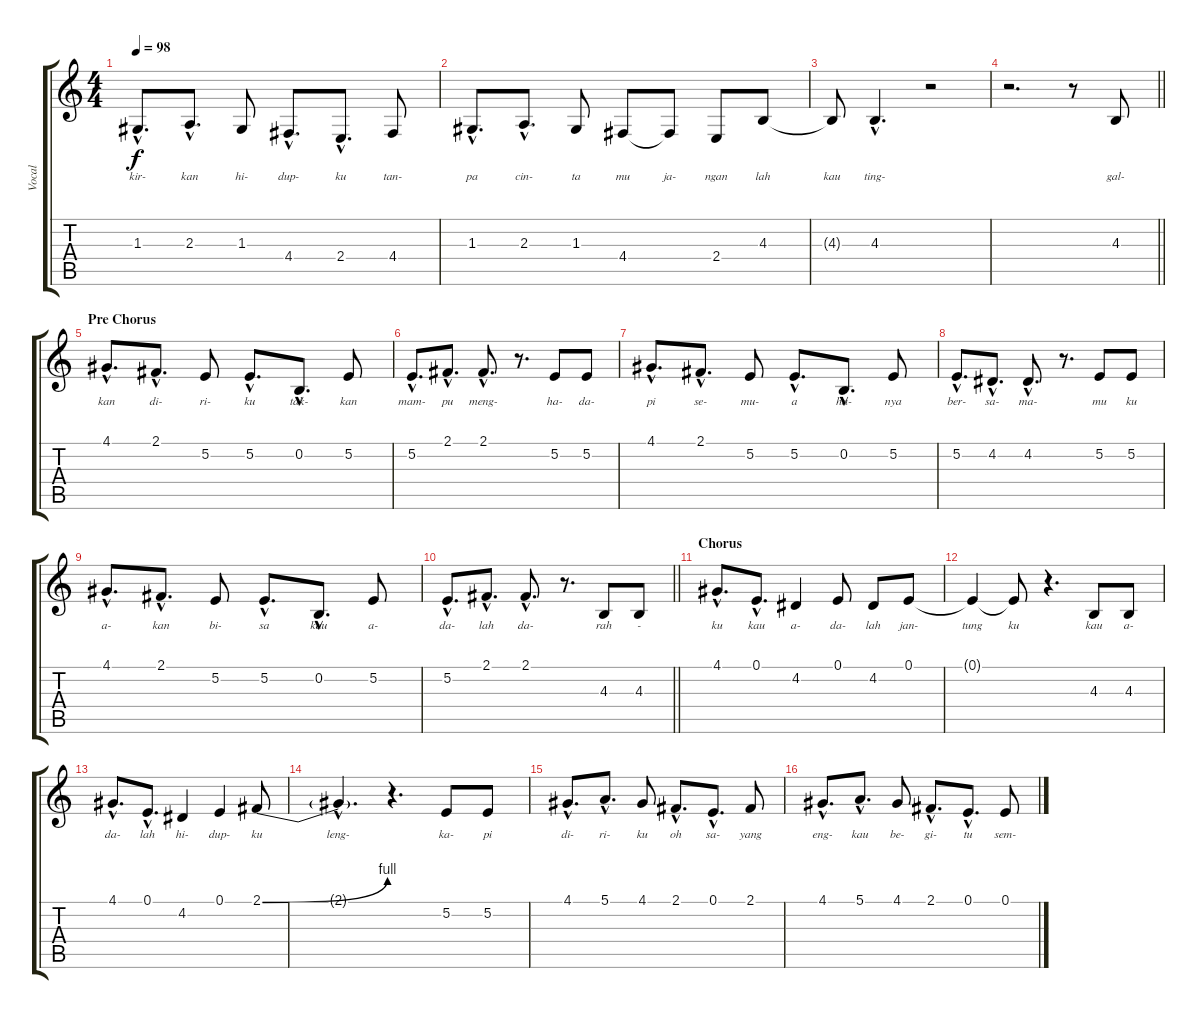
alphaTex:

\track ("Vocal" "Vocal") {instrument baritonesax}
\staff {score tabs}
\tuning (E4 B3 G3 D3 A2 E2) {hide}
\ts (4 4)
\tempo 98
\clef g2
\ks c
1.3{hac}.8{d lyrics (0 "kir-") lyrics (1 "") lyrics (2 "") lyrics (3 "") lyrics (4 "") dy f} 2.3{hac}.8{d lyrics (0 "kan") lyrics (1 "") lyrics (2 "") lyrics (3 "") lyrics (4 "")} 1.3.8{lyrics (0 "hi-") lyrics (1 "") lyrics (2 "") lyrics (3 "") lyrics (4 "")} 4.4{hac}.8{d lyrics (0 "dup-") lyrics (1 "") lyrics (2 "") lyrics (3 "") lyrics (4 "")} 2.4{hac}.8{d lyrics (0 "ku") lyrics (1 "") lyrics (2 "") lyrics (3 "") lyrics (4 "")} 4.4.8{lyrics (0 "tan-") lyrics (1 "") lyrics (2 "") lyrics (3 "") lyrics (4 "")} |
1.3{hac}.8{d lyrics (0 "pa") lyrics (1 "") lyrics (2 "") lyrics (3 "") lyrics (4 "")} 2.3{hac}.8{d lyrics (0 "cin-") lyrics (1 "") lyrics (2 "") lyrics (3 "") lyrics (4 "")} 1.3.8{lyrics (0 "ta") lyrics (1 "") lyrics (2 "") lyrics (3 "") lyrics (4 "")} 4.4.8{lyrics (0 "mu") lyrics (1 "") lyrics (2 "") lyrics (3 "") lyrics (4 "")} 4.4{t}.8{lyrics (0 "ja-") lyrics (1 "") lyrics (2 "") lyrics (3 "") lyrics (4 "")} 2.4.8{lyrics (0 "ngan") lyrics (1 "") lyrics (2 "") lyrics (3 "") lyrics (4 "")} 4.3.8{lyrics (0 "lah") lyrics (1 "") lyrics (2 "") lyrics (3 "") lyrics (4 "")} |
4.3{t}.8{lyrics (0 "kau") lyrics (1 "") lyrics (2 "") lyrics (3 "") lyrics (4 "")} 4.3{hac}.4{d lyrics (0 "ting-") lyrics (1 "") lyrics (2 "") lyrics (3 "") lyrics (4 "")} r.2 |
\barLineRight lightlight
r.2{d} r.8 4.3.8{lyrics (0 "gal-") lyrics (1 "") lyrics (2 "") lyrics (3 "") lyrics (4 "")} |
\section ("" "Pre Chorus")
4.1{hac}.8{d lyrics (0 "kan") lyrics (1 "") lyrics (2 "") lyrics (3 "") lyrics (4 "")} 2.1{hac}.8{d lyrics (0 "di-") lyrics (1 "") lyrics (2 "") lyrics (3 "") lyrics (4 "")} 5.2.8{lyrics (0 "ri-") lyrics (1 "") lyrics (2 "") lyrics (3 "") lyrics (4 "")} 5.2{hac}.8{d lyrics (0 "ku") lyrics (1 "") lyrics (2 "") lyrics (3 "") lyrics (4 "")} 0.2{hac}.8{d lyrics (0 "tak-") lyrics (1 "") lyrics (2 "") lyrics (3 "") lyrics (4 "")} 5.2.8{lyrics (0 "kan") lyrics (1 "") lyrics (2 "") lyrics (3 "") lyrics (4 "")} |
5.2{hac}.8{d lyrics (0 "mam-") lyrics (1 "") lyrics (2 "") lyrics (3 "") lyrics (4 "")} 2.1{hac}.8{d lyrics (0 "pu") lyrics (1 "") lyrics (2 "") lyrics (3 "") lyrics (4 "")} 2.1{hac}.8{d lyrics (0 "meng-") lyrics (1 "") lyrics (2 "") lyrics (3 "") lyrics (4 "")} r.8{d} 5.2.8{lyrics (0 "ha-") lyrics (1 "") lyrics (2 "") lyrics (3 "") lyrics (4 "")} 5.2.8{lyrics (0 "da-") lyrics (1 "") lyrics (2 "") lyrics (3 "") lyrics (4 "")} |
4.1{hac}.8{d lyrics (0 "pi") lyrics (1 "") lyrics (2 "") lyrics (3 "") lyrics (4 "")} 2.1{hac}.8{d lyrics (0 "se-") lyrics (1 "") lyrics (2 "") lyrics (3 "") lyrics (4 "")} 5.2.8{lyrics (0 "mu-") lyrics (1 "") lyrics (2 "") lyrics (3 "") lyrics (4 "")} 5.2{hac}.8{d lyrics (0 "a") lyrics (1 "") lyrics (2 "") lyrics (3 "") lyrics (4 "")} 0.2{hac}.8{d lyrics (0 "ha-") lyrics (1 "") lyrics (2 "") lyrics (3 "") lyrics (4 "")} 5.2.8{lyrics (0 "nya") lyrics (1 "") lyrics (2 "") lyrics (3 "") lyrics (4 "")} |
5.2{hac}.8{d lyrics (0 "ber-") lyrics (1 "") lyrics (2 "") lyrics (3 "") lyrics (4 "")} 4.2{hac}.8{d lyrics (0 "sa-") lyrics (1 "") lyrics (2 "") lyrics (3 "") lyrics (4 "")} 4.2{hac}.8{d lyrics (0 "ma-") lyrics (1 "") lyrics (2 "") lyrics (3 "") lyrics (4 "")} r.8{d} 5.2.8{lyrics (0 "mu") lyrics (1 "") lyrics (2 "") lyrics (3 "") lyrics (4 "")} 5.2.8{lyrics (0 "ku") lyrics (1 "") lyrics (2 "") lyrics (3 "") lyrics (4 "")} |
4.1{hac}.8{d lyrics (0 "a-") lyrics (1 "") lyrics (2 "") lyrics (3 "") lyrics (4 "")} 2.1{hac}.8{d lyrics (0 "kan") lyrics (1 "") lyrics (2 "") lyrics (3 "") lyrics (4 "")} 5.2.8{lyrics (0 "bi-") lyrics (1 "") lyrics (2 "") lyrics (3 "") lyrics (4 "")} 5.2{hac}.8{d lyrics (0 "sa") lyrics (1 "") lyrics (2 "") lyrics (3 "") lyrics (4 "")} 0.2{hac}.8{d lyrics (0 "kau") lyrics (1 "") lyrics (2 "") lyrics (3 "") lyrics (4 "")} 5.2.8{lyrics (0 "a-") lyrics (1 "") lyrics (2 "") lyrics (3 "") lyrics (4 "")} |
\barLineRight lightlight
5.2{hac}.8{d lyrics (0 "da-") lyrics (1 "") lyrics (2 "") lyrics (3 "") lyrics (4 "")} 2.1{hac}.8{d lyrics (0 "lah") lyrics (1 "") lyrics (2 "") lyrics (3 "") lyrics (4 "")} 2.1{hac}.8{d lyrics (0 "da-") lyrics (1 "") lyrics (2 "") lyrics (3 "") lyrics (4 "")} r.8{d} 4.3.8{lyrics (0 "rah") lyrics (1 "") lyrics (2 "") lyrics (3 "") lyrics (4 "")} 4.3.8{lyrics (0 "-") lyrics (1 "") lyrics (2 "") lyrics (3 "") lyrics (4 "")} |
\section ("" "Chorus")
4.1{hac}.8{d lyrics (0 "ku") lyrics (1 "") lyrics (2 "") lyrics (3 "") lyrics (4 "")} 0.1{hac}.8{d lyrics (0 "kau") lyrics (1 "") lyrics (2 "") lyrics (3 "") lyrics (4 "")} 4.2.4{lyrics (0 "a-") lyrics (1 "") lyrics (2 "") lyrics (3 "") lyrics (4 "")} 0.1.8{lyrics (0 "da-") lyrics (1 "") lyrics (2 "") lyrics (3 "") lyrics (4 "")} 4.2.8{lyrics (0 "lah") lyrics (1 "") lyrics (2 "") lyrics (3 "") lyrics (4 "")} 0.1.8{lyrics (0 "jan-") lyrics (1 "") lyrics (2 "") lyrics (3 "") lyrics (4 "")} |
0.1{t}.4{lyrics (0 "tung") lyrics (1 "") lyrics (2 "") lyrics (3 "") lyrics (4 "")} 0.1{t}.8{lyrics (0 "ku") lyrics (1 "") lyrics (2 "") lyrics (3 "") lyrics (4 "")} r.4{d} 4.3.8{lyrics (0 "kau") lyrics (1 "") lyrics (2 "") lyrics (3 "") lyrics (4 "")} 4.3.8{lyrics (0 "a-") lyrics (1 "") lyrics (2 "") lyrics (3 "") lyrics (4 "")} |
4.1{hac}.8{d lyrics (0 "da-") lyrics (1 "") lyrics (2 "") lyrics (3 "") lyrics (4 "")} 0.1{hac}.8{d lyrics (0 "lah") lyrics (1 "") lyrics (2 "") lyrics (3 "") lyrics (4 "")} 4.2.4{lyrics (0 "hi-") lyrics (1 "") lyrics (2 "") lyrics (3 "") lyrics (4 "")} 0.1.4{lyrics (0 "dup-") lyrics (1 "") lyrics (2 "") lyrics (3 "") lyrics (4 "")} 2.1{be (bend 0 0 60 4)}.8{lyrics (0 "ku") lyrics (1 "") lyrics (2 "") lyrics (3 "") lyrics (4 "")} |
2.1{hac t}.4{d lyrics (0 "leng-") lyrics (1 "") lyrics (2 "") lyrics (3 "") lyrics (4 "")} r.4{d} 5.2.8{lyrics (0 "ka-") lyrics (1 "") lyrics (2 "") lyrics (3 "") lyrics (4 "")} 5.2.8{lyrics (0 "pi") lyrics (1 "") lyrics (2 "") lyrics (3 "") lyrics (4 "")} |
4.1{hac}.8{d lyrics (0 "di-") lyrics (1 "") lyrics (2 "") lyrics (3 "") lyrics (4 "")} 5.1{hac}.8{d lyrics (0 "ri-") lyrics (1 "") lyrics (2 "") lyrics (3 "") lyrics (4 "")} 4.1.8{lyrics (0 "ku") lyrics (1 "") lyrics (2 "") lyrics (3 "") lyrics (4 "")} 2.1{hac}.8{d lyrics (0 "oh") lyrics (1 "") lyrics (2 "") lyrics (3 "") lyrics (4 "")} 0.1{hac}.8{d lyrics (0 "sa-") lyrics (1 "") lyrics (2 "") lyrics (3 "") lyrics (4 "")} 2.1.8{lyrics (0 "yang") lyrics (1 "") lyrics (2 "") lyrics (3 "") lyrics (4 "")} |
4.1{hac}.8{d lyrics (0 "eng-") lyrics (1 "") lyrics (2 "") lyrics (3 "") lyrics (4 "")} 5.1{hac}.8{d lyrics (0 "kau") lyrics (1 "") lyrics (2 "") lyrics (3 "") lyrics (4 "")} 4.1.8{lyrics (0 "be-") lyrics (1 "") lyrics (2 "") lyrics (3 "") lyrics (4 "")} 2.1{hac}.8{d lyrics (0 "gi-") lyrics (1 "") lyrics (2 "") lyrics (3 "") lyrics (4 "")} 0.1{hac}.8{d lyrics (0 "tu") lyrics (1 "") lyrics (2 "") lyrics (3 "") lyrics (4 "")} 0.1.8{lyrics (0 "sem-") lyrics (1 "") lyrics (2 "") lyrics (3 "") lyrics (4 "")}
